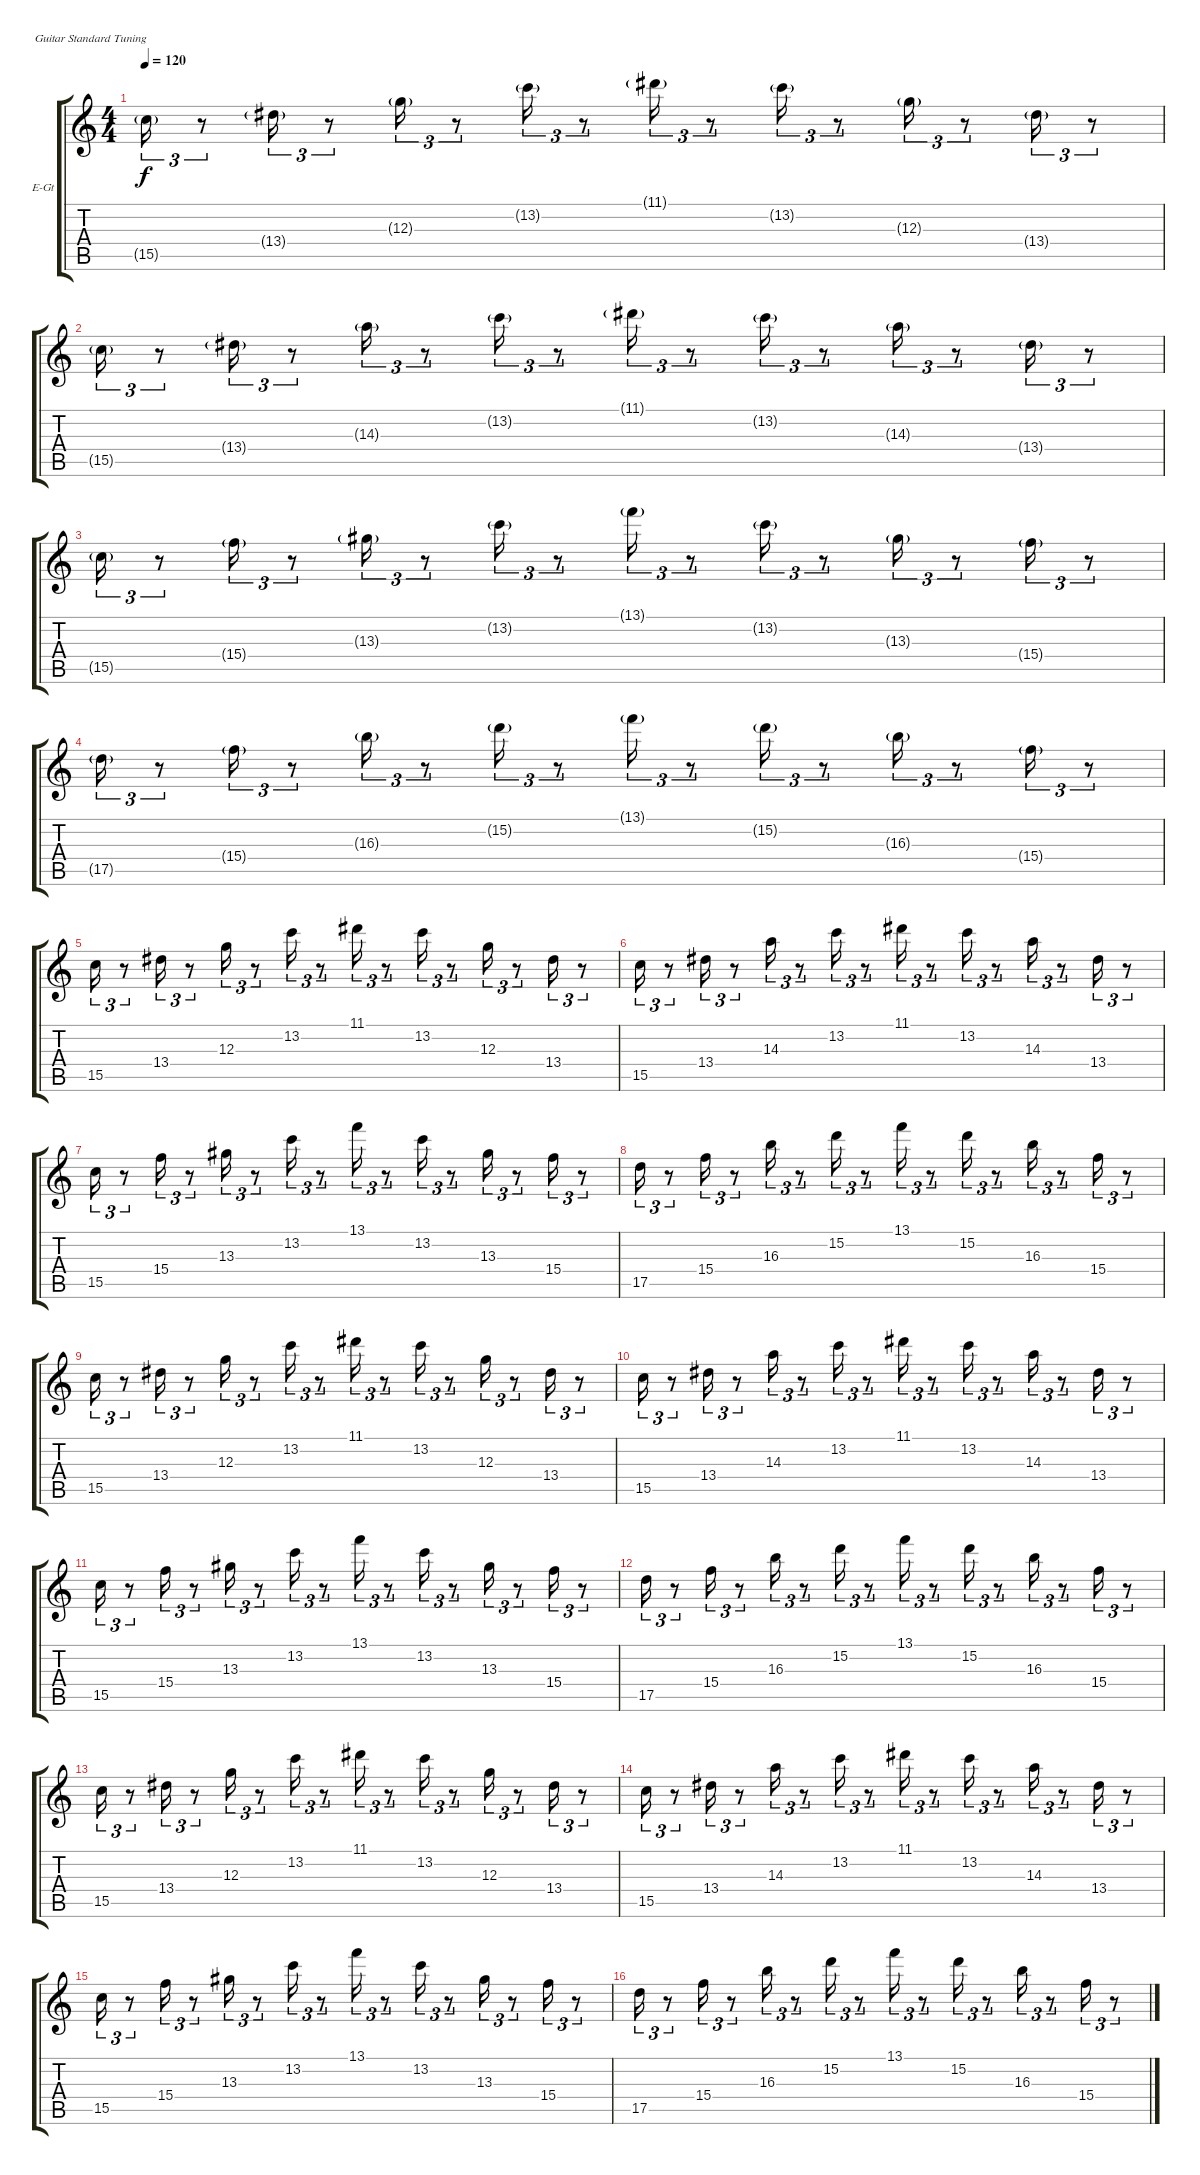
\defaultSystemsLayout 4
\bracketExtendMode groupsimilarinstruments
\firstSystemTrackNameOrientation horizontal
\otherSystemsTrackNameOrientation horizontal
\track ("Electric Guitar" "E-Gt") {mute instrument distortionguitar}
\staff {score tabs}
\tuning (E4 B3 G3 D3 A2 E2)
\ts (4 4)
\tempo 120
\clef g2
\ks c
15.5{g}.16{tu (3 2) dy f} r.8{tu (3 2)} 13.4{g}.16{tu (3 2)} r.8{tu (3 2)} 12.3{g}.16{tu (3 2)} r.8{tu (3 2)} 13.2{g}.16{tu (3 2)} r.8{tu (3 2)} 11.1{g}.16{tu (3 2)} r.8{tu (3 2)} 13.2{g}.16{tu (3 2)} r.8{tu (3 2)} 12.3{g}.16{tu (3 2)} r.8{tu (3 2)} 13.4{g}.16{tu (3 2)} r.8{tu (3 2)} |
15.5{g}.16{tu (3 2)} r.8{tu (3 2)} 13.4{g}.16{tu (3 2)} r.8{tu (3 2)} 14.3{g}.16{tu (3 2)} r.8{tu (3 2)} 13.2{g}.16{tu (3 2)} r.8{tu (3 2)} 11.1{g}.16{tu (3 2)} r.8{tu (3 2)} 13.2{g}.16{tu (3 2)} r.8{tu (3 2)} 14.3{g}.16{tu (3 2)} r.8{tu (3 2)} 13.4{g}.16{tu (3 2)} r.8{tu (3 2)} |
15.5{g}.16{tu (3 2)} r.8{tu (3 2)} 15.4{g}.16{tu (3 2)} r.8{tu (3 2)} 13.3{g}.16{tu (3 2)} r.8{tu (3 2)} 13.2{g}.16{tu (3 2)} r.8{tu (3 2)} 13.1{g}.16{tu (3 2)} r.8{tu (3 2)} 13.2{g}.16{tu (3 2)} r.8{tu (3 2)} 13.3{g}.16{tu (3 2)} r.8{tu (3 2)} 15.4{g}.16{tu (3 2)} r.8{tu (3 2)} |
17.5{g}.16{tu (3 2)} r.8{tu (3 2)} 15.4{g}.16{tu (3 2)} r.8{tu (3 2)} 16.3{g}.16{tu (3 2)} r.8{tu (3 2)} 15.2{g}.16{tu (3 2)} r.8{tu (3 2)} 13.1{g}.16{tu (3 2)} r.8{tu (3 2)} 15.2{g}.16{tu (3 2)} r.8{tu (3 2)} 16.3{g}.16{tu (3 2)} r.8{tu (3 2)} 15.4{g}.16{tu (3 2)} r.8{tu (3 2)} |
15.5.16{tu (3 2)} r.8{tu (3 2)} 13.4.16{tu (3 2)} r.8{tu (3 2)} 12.3.16{tu (3 2)} r.8{tu (3 2)} 13.2.16{tu (3 2)} r.8{tu (3 2)} 11.1.16{tu (3 2)} r.8{tu (3 2)} 13.2.16{tu (3 2)} r.8{tu (3 2)} 12.3.16{tu (3 2)} r.8{tu (3 2)} 13.4.16{tu (3 2)} r.8{tu (3 2)} |
15.5.16{tu (3 2)} r.8{tu (3 2)} 13.4.16{tu (3 2)} r.8{tu (3 2)} 14.3.16{tu (3 2)} r.8{tu (3 2)} 13.2.16{tu (3 2)} r.8{tu (3 2)} 11.1.16{tu (3 2)} r.8{tu (3 2)} 13.2.16{tu (3 2)} r.8{tu (3 2)} 14.3.16{tu (3 2)} r.8{tu (3 2)} 13.4.16{tu (3 2)} r.8{tu (3 2)} |
15.5.16{tu (3 2)} r.8{tu (3 2)} 15.4.16{tu (3 2)} r.8{tu (3 2)} 13.3.16{tu (3 2)} r.8{tu (3 2)} 13.2.16{tu (3 2)} r.8{tu (3 2)} 13.1.16{tu (3 2)} r.8{tu (3 2)} 13.2.16{tu (3 2)} r.8{tu (3 2)} 13.3.16{tu (3 2)} r.8{tu (3 2)} 15.4.16{tu (3 2)} r.8{tu (3 2)} |
17.5.16{tu (3 2)} r.8{tu (3 2)} 15.4.16{tu (3 2)} r.8{tu (3 2)} 16.3.16{tu (3 2)} r.8{tu (3 2)} 15.2.16{tu (3 2)} r.8{tu (3 2)} 13.1.16{tu (3 2)} r.8{tu (3 2)} 15.2.16{tu (3 2)} r.8{tu (3 2)} 16.3.16{tu (3 2)} r.8{tu (3 2)} 15.4.16{tu (3 2)} r.8{tu (3 2)} |
15.5.16{tu (3 2)} r.8{tu (3 2)} 13.4.16{tu (3 2)} r.8{tu (3 2)} 12.3.16{tu (3 2)} r.8{tu (3 2)} 13.2.16{tu (3 2)} r.8{tu (3 2)} 11.1.16{tu (3 2)} r.8{tu (3 2)} 13.2.16{tu (3 2)} r.8{tu (3 2)} 12.3.16{tu (3 2)} r.8{tu (3 2)} 13.4.16{tu (3 2)} r.8{tu (3 2)} |
15.5.16{tu (3 2)} r.8{tu (3 2)} 13.4.16{tu (3 2)} r.8{tu (3 2)} 14.3.16{tu (3 2)} r.8{tu (3 2)} 13.2.16{tu (3 2)} r.8{tu (3 2)} 11.1.16{tu (3 2)} r.8{tu (3 2)} 13.2.16{tu (3 2)} r.8{tu (3 2)} 14.3.16{tu (3 2)} r.8{tu (3 2)} 13.4.16{tu (3 2)} r.8{tu (3 2)} |
15.5.16{tu (3 2)} r.8{tu (3 2)} 15.4.16{tu (3 2)} r.8{tu (3 2)} 13.3.16{tu (3 2)} r.8{tu (3 2)} 13.2.16{tu (3 2)} r.8{tu (3 2)} 13.1.16{tu (3 2)} r.8{tu (3 2)} 13.2.16{tu (3 2)} r.8{tu (3 2)} 13.3.16{tu (3 2)} r.8{tu (3 2)} 15.4.16{tu (3 2)} r.8{tu (3 2)} |
17.5.16{tu (3 2)} r.8{tu (3 2)} 15.4.16{tu (3 2)} r.8{tu (3 2)} 16.3.16{tu (3 2)} r.8{tu (3 2)} 15.2.16{tu (3 2)} r.8{tu (3 2)} 13.1.16{tu (3 2)} r.8{tu (3 2)} 15.2.16{tu (3 2)} r.8{tu (3 2)} 16.3.16{tu (3 2)} r.8{tu (3 2)} 15.4.16{tu (3 2)} r.8{tu (3 2)} |
15.5.16{tu (3 2)} r.8{tu (3 2)} 13.4.16{tu (3 2)} r.8{tu (3 2)} 12.3.16{tu (3 2)} r.8{tu (3 2)} 13.2.16{tu (3 2)} r.8{tu (3 2)} 11.1.16{tu (3 2)} r.8{tu (3 2)} 13.2.16{tu (3 2)} r.8{tu (3 2)} 12.3.16{tu (3 2)} r.8{tu (3 2)} 13.4.16{tu (3 2)} r.8{tu (3 2)} |
15.5.16{tu (3 2)} r.8{tu (3 2)} 13.4.16{tu (3 2)} r.8{tu (3 2)} 14.3.16{tu (3 2)} r.8{tu (3 2)} 13.2.16{tu (3 2)} r.8{tu (3 2)} 11.1.16{tu (3 2)} r.8{tu (3 2)} 13.2.16{tu (3 2)} r.8{tu (3 2)} 14.3.16{tu (3 2)} r.8{tu (3 2)} 13.4.16{tu (3 2)} r.8{tu (3 2)} |
15.5.16{tu (3 2)} r.8{tu (3 2)} 15.4.16{tu (3 2)} r.8{tu (3 2)} 13.3.16{tu (3 2)} r.8{tu (3 2)} 13.2.16{tu (3 2)} r.8{tu (3 2)} 13.1.16{tu (3 2)} r.8{tu (3 2)} 13.2.16{tu (3 2)} r.8{tu (3 2)} 13.3.16{tu (3 2)} r.8{tu (3 2)} 15.4.16{tu (3 2)} r.8{tu (3 2)} |
17.5.16{tu (3 2)} r.8{tu (3 2)} 15.4.16{tu (3 2)} r.8{tu (3 2)} 16.3.16{tu (3 2)} r.8{tu (3 2)} 15.2.16{tu (3 2)} r.8{tu (3 2)} 13.1.16{tu (3 2)} r.8{tu (3 2)} 15.2.16{tu (3 2)} r.8{tu (3 2)} 16.3.16{tu (3 2)} r.8{tu (3 2)} 15.4.16{tu (3 2)} r.8{tu (3 2)}
